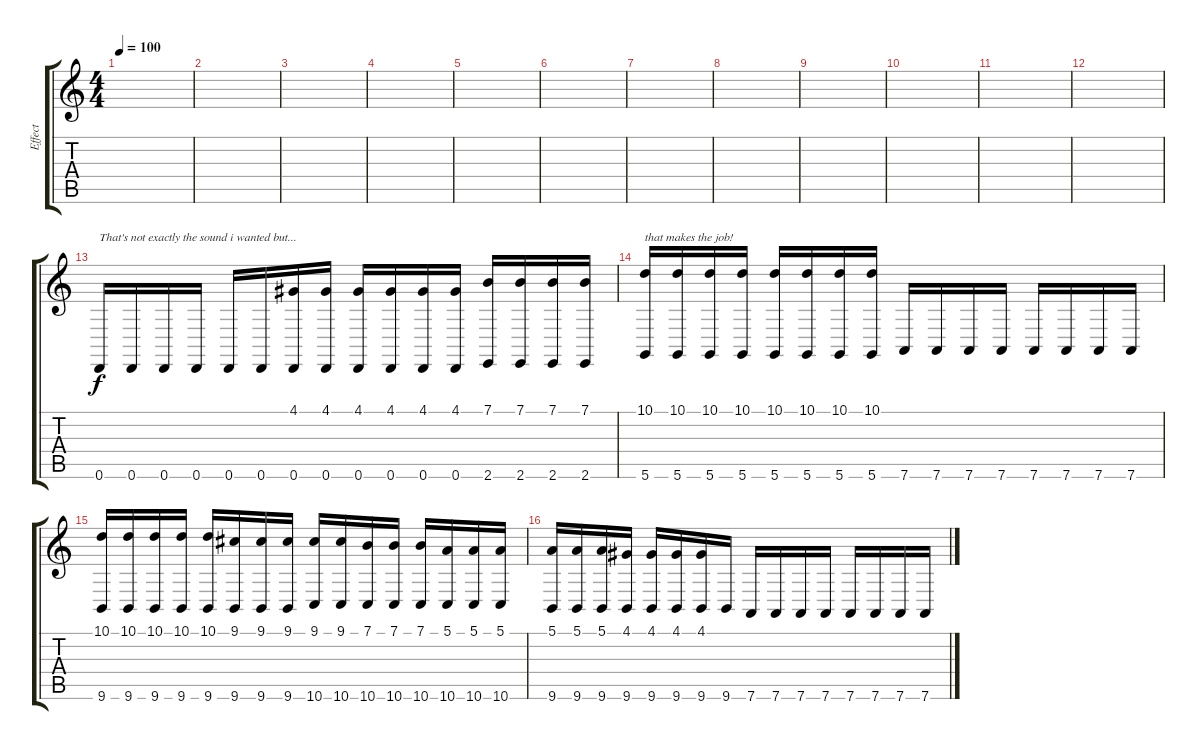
\track ("Effect" "Effect") {instrument melodictom}
\staff {score tabs}
\tuning (E4 B3 G3 D3 A2 D2) {hide}
\ts (4 4)
\tempo 100
\clef g2
\ks c
|
|
|
|
|
|
|
|
|
|
|
|
0.6.16{txt "That's not exactly the sound i wanted but..." dy f} 0.6.16 0.6.16 0.6.16 0.6.16 0.6.16 (4.1 0.6).16 (4.1 0.6).16 (4.1 0.6).16 (4.1 0.6).16 (4.1 0.6).16 (4.1 0.6).16 (7.1 2.6).16 (7.1 2.6).16 (7.1 2.6).16 (7.1 2.6).16 |
(10.1 5.6).16{txt "that makes the job!"} (10.1 5.6).16 (10.1 5.6).16 (10.1 5.6).16 (10.1 5.6).16 (10.1 5.6).16 (10.1 5.6).16 (10.1 5.6).16 7.6.16 7.6.16 7.6.16 7.6.16 7.6.16 7.6.16 7.6.16 7.6.16 |
(10.1 9.6).16 (10.1 9.6).16 (10.1 9.6).16 (10.1 9.6).16 (10.1 9.6).16 (9.1 9.6).16 (9.1 9.6).16 (9.1 9.6).16 (9.1 10.6).16 (9.1 10.6).16 (7.1 10.6).16 (7.1 10.6).16 (7.1 10.6).16 (5.1 10.6).16 (5.1 10.6).16 (5.1 10.6).16 |
(5.1 9.6).16 (5.1 9.6).16 (5.1 9.6).16 (4.1 9.6).16 (4.1 9.6).16 (4.1 9.6).16 (4.1 9.6).16 9.6.16 7.6.16 7.6.16 7.6.16 7.6.16 7.6.16 7.6.16 7.6.16 7.6.16
